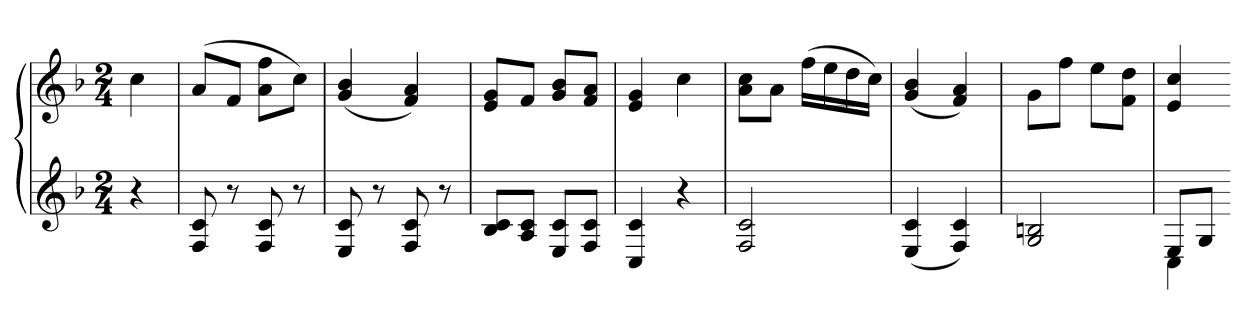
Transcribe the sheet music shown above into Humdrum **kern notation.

**kern	**kern
*part1	*part1
*staff2	*staff1
*clefG2	*clefG2
*k[b-]	*k[b-]
*F:	*F:
*M2/4	*M2/4
=	=
4r	4cc
=	=
8F 8c	(8aL
8r	8fJ
8F 8c	8a 8ffL
8r	8ccJ)
=	=
8E 8c	(4g 4b-
8r	.
8F 8c	4f 4a)
8r	.
=	=
8B- 8cL	8e 8gL
8A 8cJ	8fJ
8E 8cL	8g 8b-L
8F 8cJ	8f 8aJ
=	=
4C 4c	4e 4g
4r	4cc
=	=
2F 2c	8a 8ccL
.	8aJ
.	(16ffLL
.	16ee
.	16dd
.	16ccJJ)
=	=
(4E 4c	(4g 4b-
4F 4c)	4f 4a)
=	=
2G 2Bn	8gL
.	8ffJ
.	8eeL
.	8f 8ddJ
=	=
*^	*
8EL	4C	4e 4cc
8GJ	.	.
*v	*v	*
=-	=-
*-	*-
